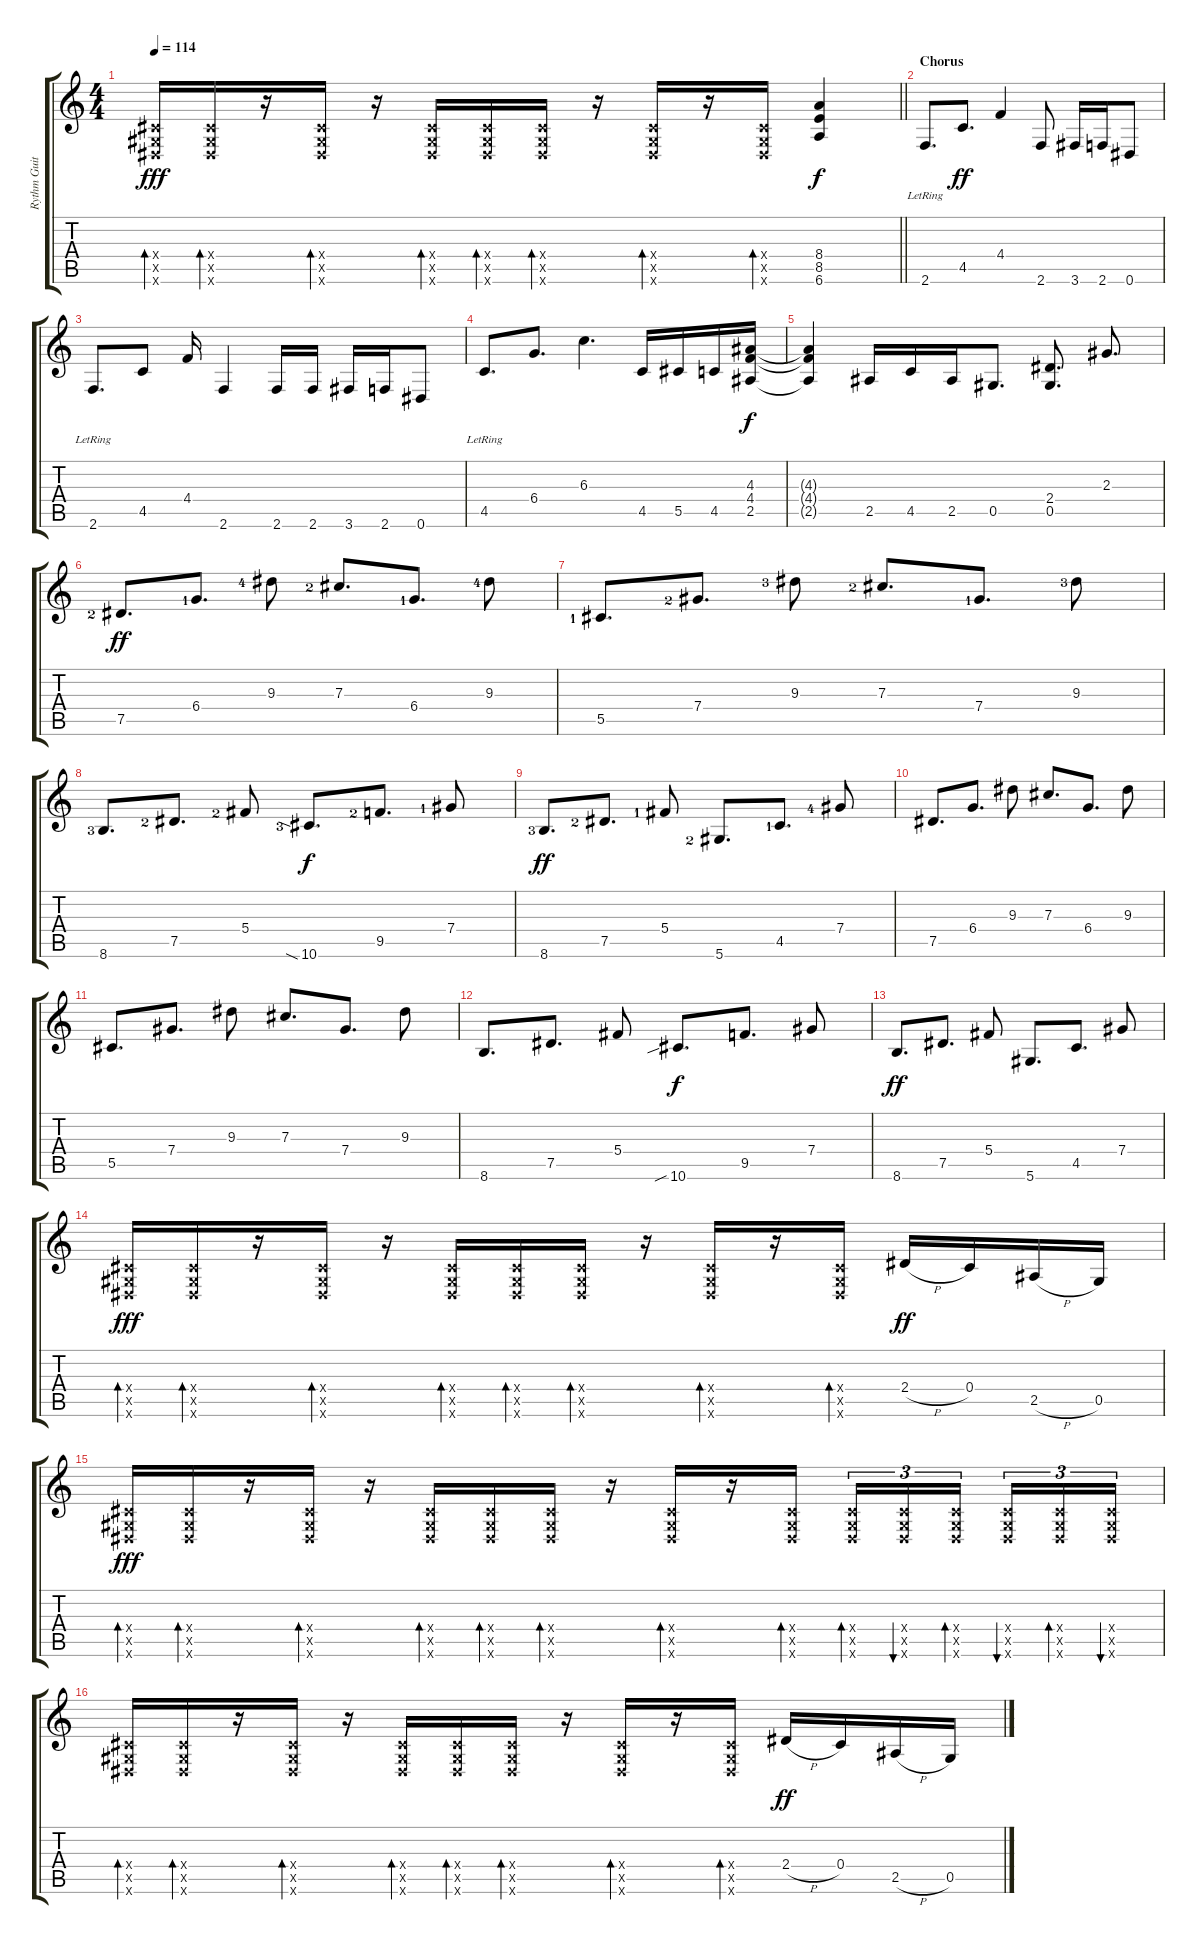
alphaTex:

\track ("Rythm Guitar" "Rythm Guit") {instrument distortionguitar}
\staff {score tabs}
\tuning (Eb4 Bb3 Gb3 Db3 Ab2 Eb2) {hide}
\ts (4 4)
\tempo 114
\clef g2
\barLineRight lightlight
\ks c
(0.4{x} 0.5{x} 0.6{x}).16{bd 60 dy fff} (0.4{x} 0.5{x} 0.6{x}).16{bd 60} r.16 (0.4{x} 0.5{x} 0.6{x}).16{bd 60} r.16 (0.4{x} 0.5{x} 0.6{x}).16{bd 60} (0.4{x} 0.5{x} 0.6{x}).16{bd 60} (0.4{x} 0.5{x} 0.6{x}).16{bd 60} r.16 (0.4{x} 0.5{x} 0.6{x}).16{bd 60} r.16 (0.4{x} 0.5{x} 0.6{x}).16{bd 60} (8.4 8.5 6.6).4{dy f} |
\section ("" "Chorus")
2.6{lr}.8{d} 4.5.8{d dy ff} 4.4.4 2.6.8 3.6.16 2.6.16 0.6.8 |
2.6{lr}.8{d} 4.5.8 4.4.16 2.6.4 2.6.16 2.6.16 3.6.16 2.6.16 0.6.8 |
4.5{lr}.8{d} 6.4.8{d} 6.3.4{d} 4.5.16 5.5.16 4.5.16 (4.3 4.4 2.5).16{dy f} |
(4.3{t} 4.4{t} 2.5{t}).4 2.5.16 4.5.16 2.5.16 0.5.8{d} (2.4 0.5).8{d} 2.3.8{d} |
7.5{lf 3}.8{d dy ff} 6.4{lf 2}.8{d} 9.3{lf 5}.8 7.3{lf 3}.8{d} 6.4{lf 2}.8{d} 9.3{lf 5}.8 |
5.5{lf 2}.8{d} 7.4{lf 3}.8{d} 9.3{lf 4}.8 7.3{lf 3}.8{d} 7.4{lf 2}.8{d} 9.3{lf 4}.8 |
8.6{lf 4}.8{d} 7.5{lf 3}.8{d} 5.4{lf 3}.8 10.6{sia lf 4}.8{d dy f} 9.5{lf 3}.8{d} 7.4{lf 2}.8 |
8.6{lf 4}.8{d dy ff} 7.5{lf 3}.8{d} 5.4{lf 2}.8 5.6{lf 3}.8{d} 4.5{lf 2}.8{d} 7.4{lf 5}.8 |
7.5.8{d} 6.4.8{d} 9.3.8 7.3.8{d} 6.4.8{d} 9.3.8 |
5.5.8{d} 7.4.8{d} 9.3.8 7.3.8{d} 7.4.8{d} 9.3.8 |
8.6.8{d} 7.5.8{d} 5.4.8 10.6{sib}.8{d dy f} 9.5.8{d} 7.4.8 |
8.6.8{d dy ff} 7.5.8{d} 5.4.8 5.6.8{d} 4.5.8{d} 7.4.8 |
(0.4{x} 0.5{x} 0.6{x}).16{bd 60 dy fff} (0.4{x} 0.5{x} 0.6{x}).16{bd 60} r.16 (0.4{x} 0.5{x} 0.6{x}).16{bd 60} r.16 (0.4{x} 0.5{x} 0.6{x}).16{bd 60} (0.4{x} 0.5{x} 0.6{x}).16{bd 60} (0.4{x} 0.5{x} 0.6{x}).16{bd 60} r.16 (0.4{x} 0.5{x} 0.6{x}).16{bd 60} r.16 (0.4{x} 0.5{x} 0.6{x}).16{bd 60} 2.4{h}.16{dy ff} 0.4.16 2.5{h}.16 0.5.16 |
(0.4{x} 0.5{x} 0.6{x}).16{bd 60 dy fff} (0.4{x} 0.5{x} 0.6{x}).16{bd 60} r.16 (0.4{x} 0.5{x} 0.6{x}).16{bd 60} r.16 (0.4{x} 0.5{x} 0.6{x}).16{bd 60} (0.4{x} 0.5{x} 0.6{x}).16{bd 60} (0.4{x} 0.5{x} 0.6{x}).16{bd 60} r.16 (0.4{x} 0.5{x} 0.6{x}).16{bd 60} r.16 (0.4{x} 0.5{x} 0.6{x}).16{bd 60} (0.4{x} 0.5{x} 0.6{x}).16{tu (3 2) bd 60} (0.4{x} 0.5{x} 0.6{x}).16{tu (3 2) bu 60} (0.4{x} 0.5{x} 0.6{x}).16{tu (3 2) bd 60 beam splitsecondary} (0.4{x} 0.5{x} 0.6{x}).16{tu (3 2) bu 60} (0.4{x} 0.5{x} 0.6{x}).16{tu (3 2) bd 60} (0.4{x} 0.5{x} 0.6{x}).16{tu (3 2) bu 60} |
(0.4{x} 0.5{x} 0.6{x}).16{bd 60} (0.4{x} 0.5{x} 0.6{x}).16{bd 60} r.16 (0.4{x} 0.5{x} 0.6{x}).16{bd 60} r.16 (0.4{x} 0.5{x} 0.6{x}).16{bd 60} (0.4{x} 0.5{x} 0.6{x}).16{bd 60} (0.4{x} 0.5{x} 0.6{x}).16{bd 60} r.16 (0.4{x} 0.5{x} 0.6{x}).16{bd 60} r.16 (0.4{x} 0.5{x} 0.6{x}).16{bd 60} 2.4{h}.16{dy ff} 0.4.16 2.5{h}.16 0.5.16
